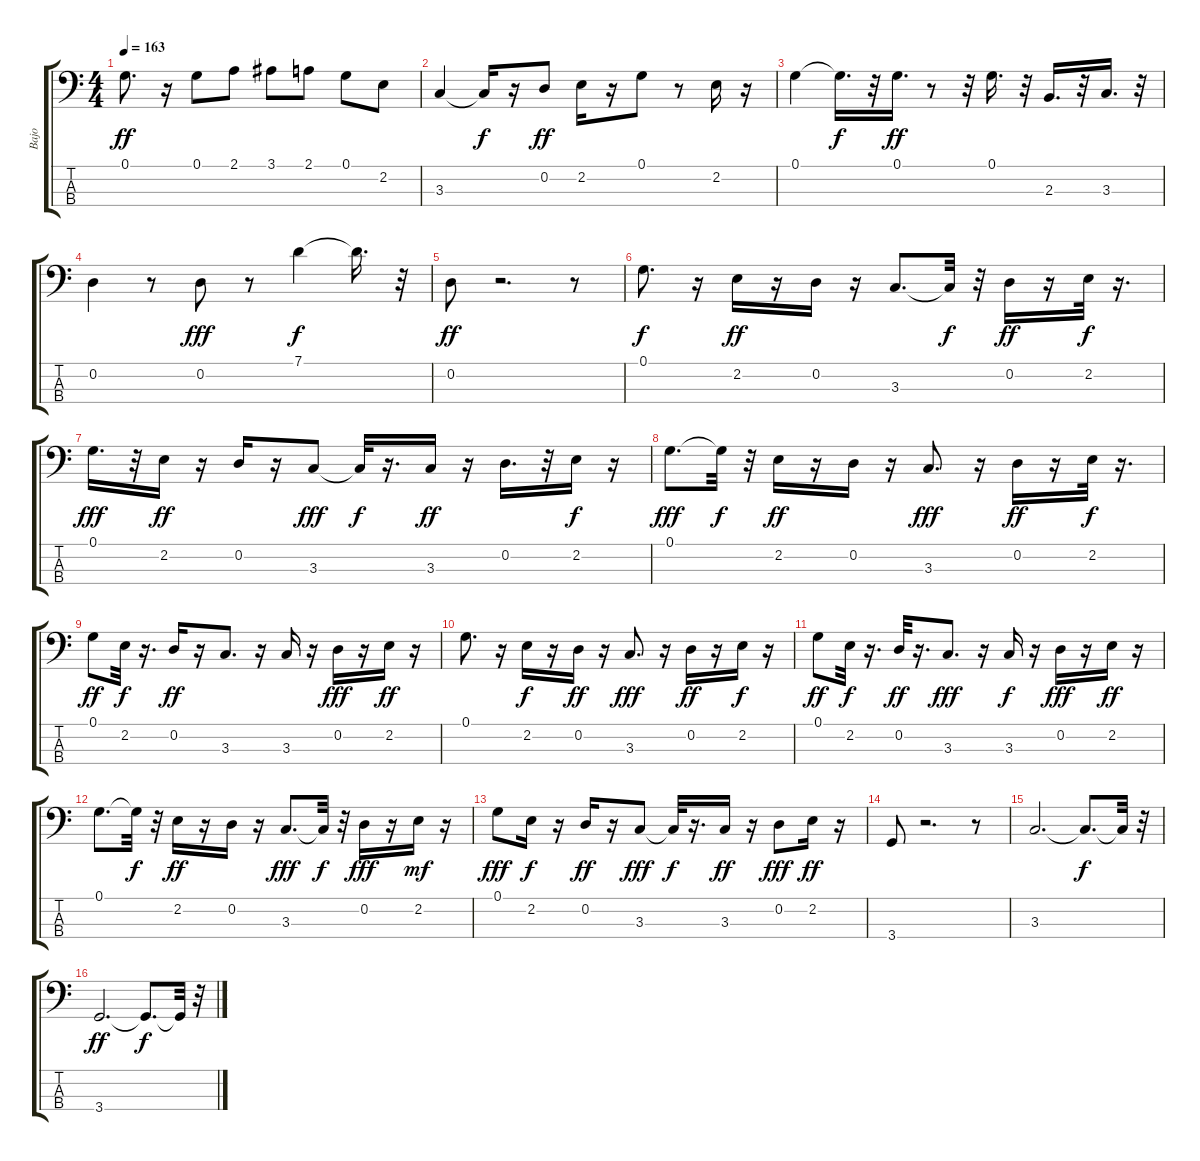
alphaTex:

\track ("Bajo" "Bajo") {instrument electricbassfinger}
\staff {score tabs}
\tuning (G2 D2 A1 E1) {hide}
\ts (4 4)
\tempo 163
\clef f4
\ks c
0.1.8{d dy ff} r.16 0.1.8 2.1.8 3.1.8 2.1.8 0.1.8 2.2.8 |
3.3.4 3.3{t}.16{dy f} r.16 0.2.8{dy ff} 2.2.16 r.16 0.1.8 r.8 2.2.16 r.16 |
0.1.4 0.1{t}.16{d dy f} r.32 0.1.16{d dy ff} r.8 r.32 0.1.16{d} r.32 2.3.16{d} r.32 3.3.16{d} r.32 |
0.2.4 r.8 0.2.8{dy fff} r.8 7.1.4{dy f} 7.1{t}.16{d} r.32 |
0.2.8{dy ff} r.2{d} r.8 |
0.1.8{d dy f} r.16 2.2.16{dy ff} r.16 0.2.16 r.16 3.3.8{d} 3.3{t}.32{dy f} r.32 0.2.16{dy ff} r.16 2.2.32{dy f} r.16{d} |
0.1.16{d dy fff} r.32 2.2.16{dy ff} r.16 0.2.16 r.16 3.3.8{dy fff} 3.3{t}.32{dy f} r.16{d} 3.3.16{dy ff} r.16 0.2.16{d} r.32 2.2.16{dy f} r.16 |
0.1.8{d dy fff} 0.1{t}.32{dy f} r.32 2.2.16{dy ff} r.16 0.2.16 r.16 3.3.8{d dy fff} r.16 0.2.16{dy ff} r.16 2.2.32{dy f} r.16{d} |
0.1.8{dy ff} 2.2.32{dy f} r.16{d} 0.2.16{dy ff} r.16 3.3.8{d} r.16 3.3.16 r.16 0.2.16{dy fff} r.16 2.2.16{dy ff} r.16 |
0.1.8{d} r.16 2.2.16{dy f} r.16 0.2.16{dy ff} r.16 3.3.8{d dy fff} r.16 0.2.16{dy ff} r.16 2.2.16{dy f} r.16 |
0.1.8{dy ff} 2.2.32{dy f} r.16{d} 0.2.32{dy ff} r.16{d} 3.3.8{d dy fff} r.16 3.3.16{dy f} r.16 0.2.16{dy fff} r.16 2.2.16{dy ff} r.16 |
0.1.8{d} 0.1{t}.32{dy f} r.32 2.2.16{dy ff} r.16 0.2.16 r.16 3.3.8{d dy fff} 3.3{t}.32{dy f} r.32 0.2.16{dy fff} r.16 2.2.16{dy mf} r.16 |
0.1.8{dy fff} 2.2.16{dy f} r.16 0.2.16{dy ff} r.16 3.3.8{dy fff} 3.3{t}.32{dy f} r.16{d} 3.3.16{dy ff} r.16 0.2.8{dy fff} 2.2.16{dy ff} r.16 |
3.4.8 r.2{d} r.8 |
3.3.2{d} 3.3{t}.8{d dy f} 3.3{t}.32 r.32 |
3.4.2{d dy ff} 3.4{t}.8{d dy f} 3.4{t}.32 r.32
